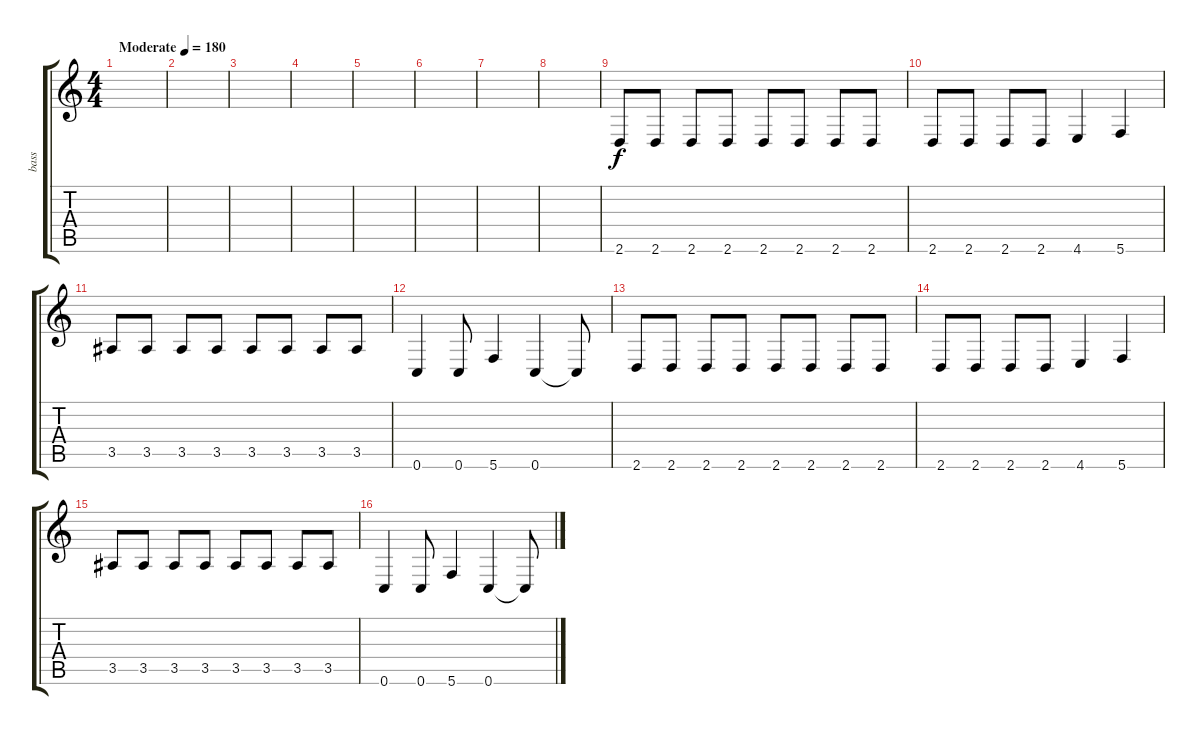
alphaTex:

\track ("bass" "bass") {instrument electricbassfinger}
\staff {score tabs}
\tuning (D4 A3 F3 C3 G2 C2) {hide}
\ts (4 4)
\tempo (180 "Moderate")
\clef g2
\ks c
|
|
|
|
|
|
|
|
2.6.8 2.6.8 2.6.8 2.6.8 2.6.8 2.6.8 2.6.8 2.6.8 |
2.6.8 2.6.8 2.6.8 2.6.8 4.6.4 5.6.4 |
3.5.8 3.5.8 3.5.8 3.5.8 3.5.8 3.5.8 3.5.8 3.5.8 |
0.6.4 0.6.8 5.6.4 0.6.4 0.6{t}.8 |
2.6.8 2.6.8 2.6.8 2.6.8 2.6.8 2.6.8 2.6.8 2.6.8 |
2.6.8 2.6.8 2.6.8 2.6.8 4.6.4 5.6.4 |
3.5.8 3.5.8 3.5.8 3.5.8 3.5.8 3.5.8 3.5.8 3.5.8 |
0.6.4 0.6.8 5.6.4 0.6.4 0.6{t}.8
